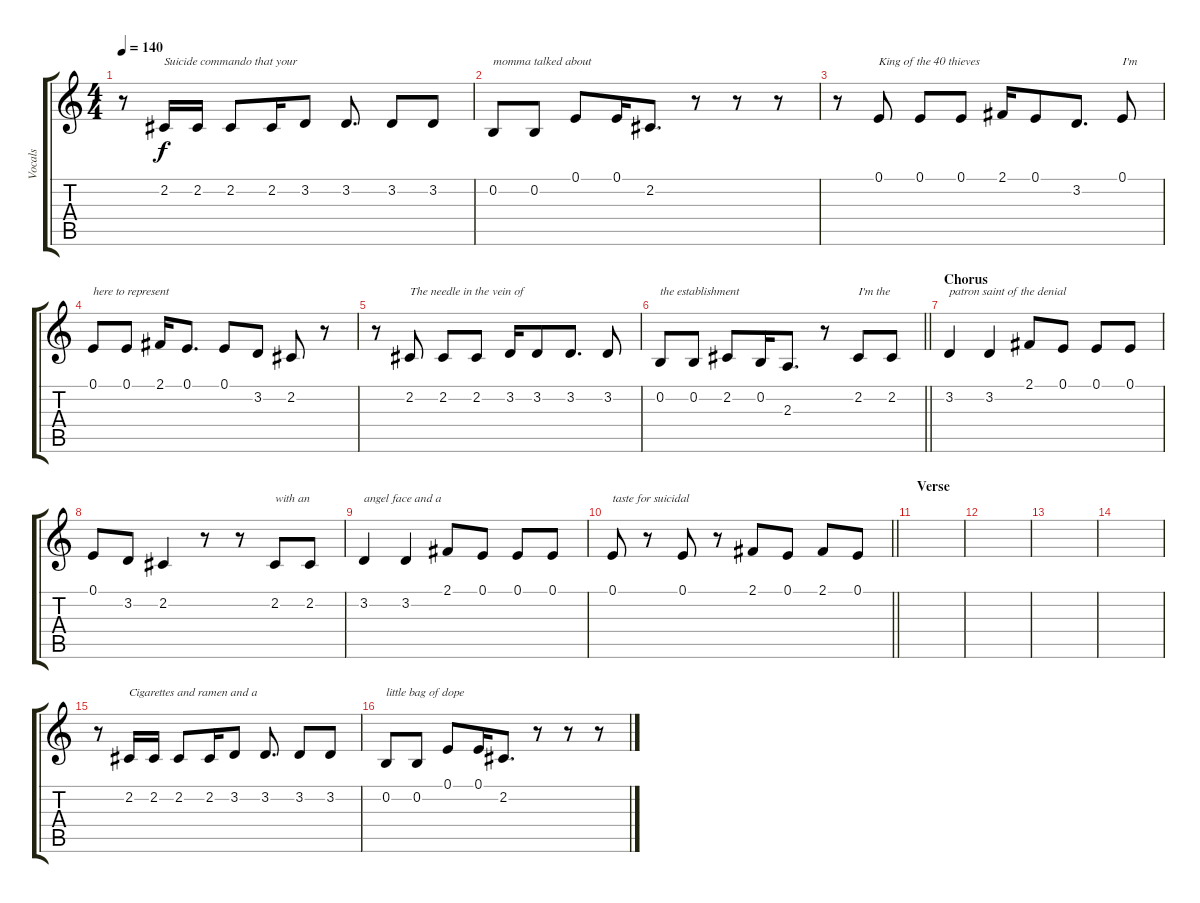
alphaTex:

\track ("Vocals" "Vocals") {instrument synthvoice}
\staff {score tabs}
\tuning (E4 B3 G3 D3 A2 E2) {hide}
\ts (4 4)
\tempo 140
\clef g2
\ks c
r.8{dy f} 2.2.16{txt "Suicide commando that your"} 2.2.16 2.2.8 2.2.16 3.2.8 3.2.8{d} 3.2.8 3.2.8 |
0.2.8{txt "momma talked about"} 0.2.8 0.1.8 0.1.16 2.2.8{d} r.8 r.8 r.8 |
r.8 0.1.8{txt "King of the 40 thieves"} 0.1.8 0.1.8 2.1.16 0.1.8 3.2.8{d} 0.1.8{txt "I'm"} |
0.1.8{txt "here to represent"} 0.1.8 2.1.16 0.1.8{d} 0.1.8 3.2.8 2.2.8 r.8 |
r.8 2.2.8{txt "The needle in the vein of"} 2.2.8 2.2.8 3.2.16 3.2.8 3.2.8{d} 3.2.8 |
\barLineRight lightlight
0.2.8{txt "the establishment"} 0.2.8 2.2.8 0.2.16 2.3.8{d} r.8 2.2.8{txt "I'm the"} 2.2.8 |
\section ("" "Chorus")
3.2.4{txt "patron saint of the denial"} 3.2.4 2.1.8 0.1.8 0.1.8 0.1.8 |
0.1.8 3.2.8 2.2.4 r.8 r.8 2.2.8{txt "with an"} 2.2.8 |
3.2.4{txt "angel face and a"} 3.2.4 2.1.8 0.1.8 0.1.8 0.1.8 |
\barLineRight lightlight
0.1.8{txt "taste for suicidal"} r.8 0.1.8 r.8 2.1.8 0.1.8 2.1.8 0.1.8 |
\section ("" "Verse")
|
|
|
|
r.8 2.2.16{txt "Cigarettes and ramen and a"} 2.2.16 2.2.8 2.2.16 3.2.8 3.2.8{d} 3.2.8 3.2.8 |
0.2.8{txt "little bag of dope"} 0.2.8 0.1.8 0.1.16 2.2.8{d} r.8 r.8 r.8
